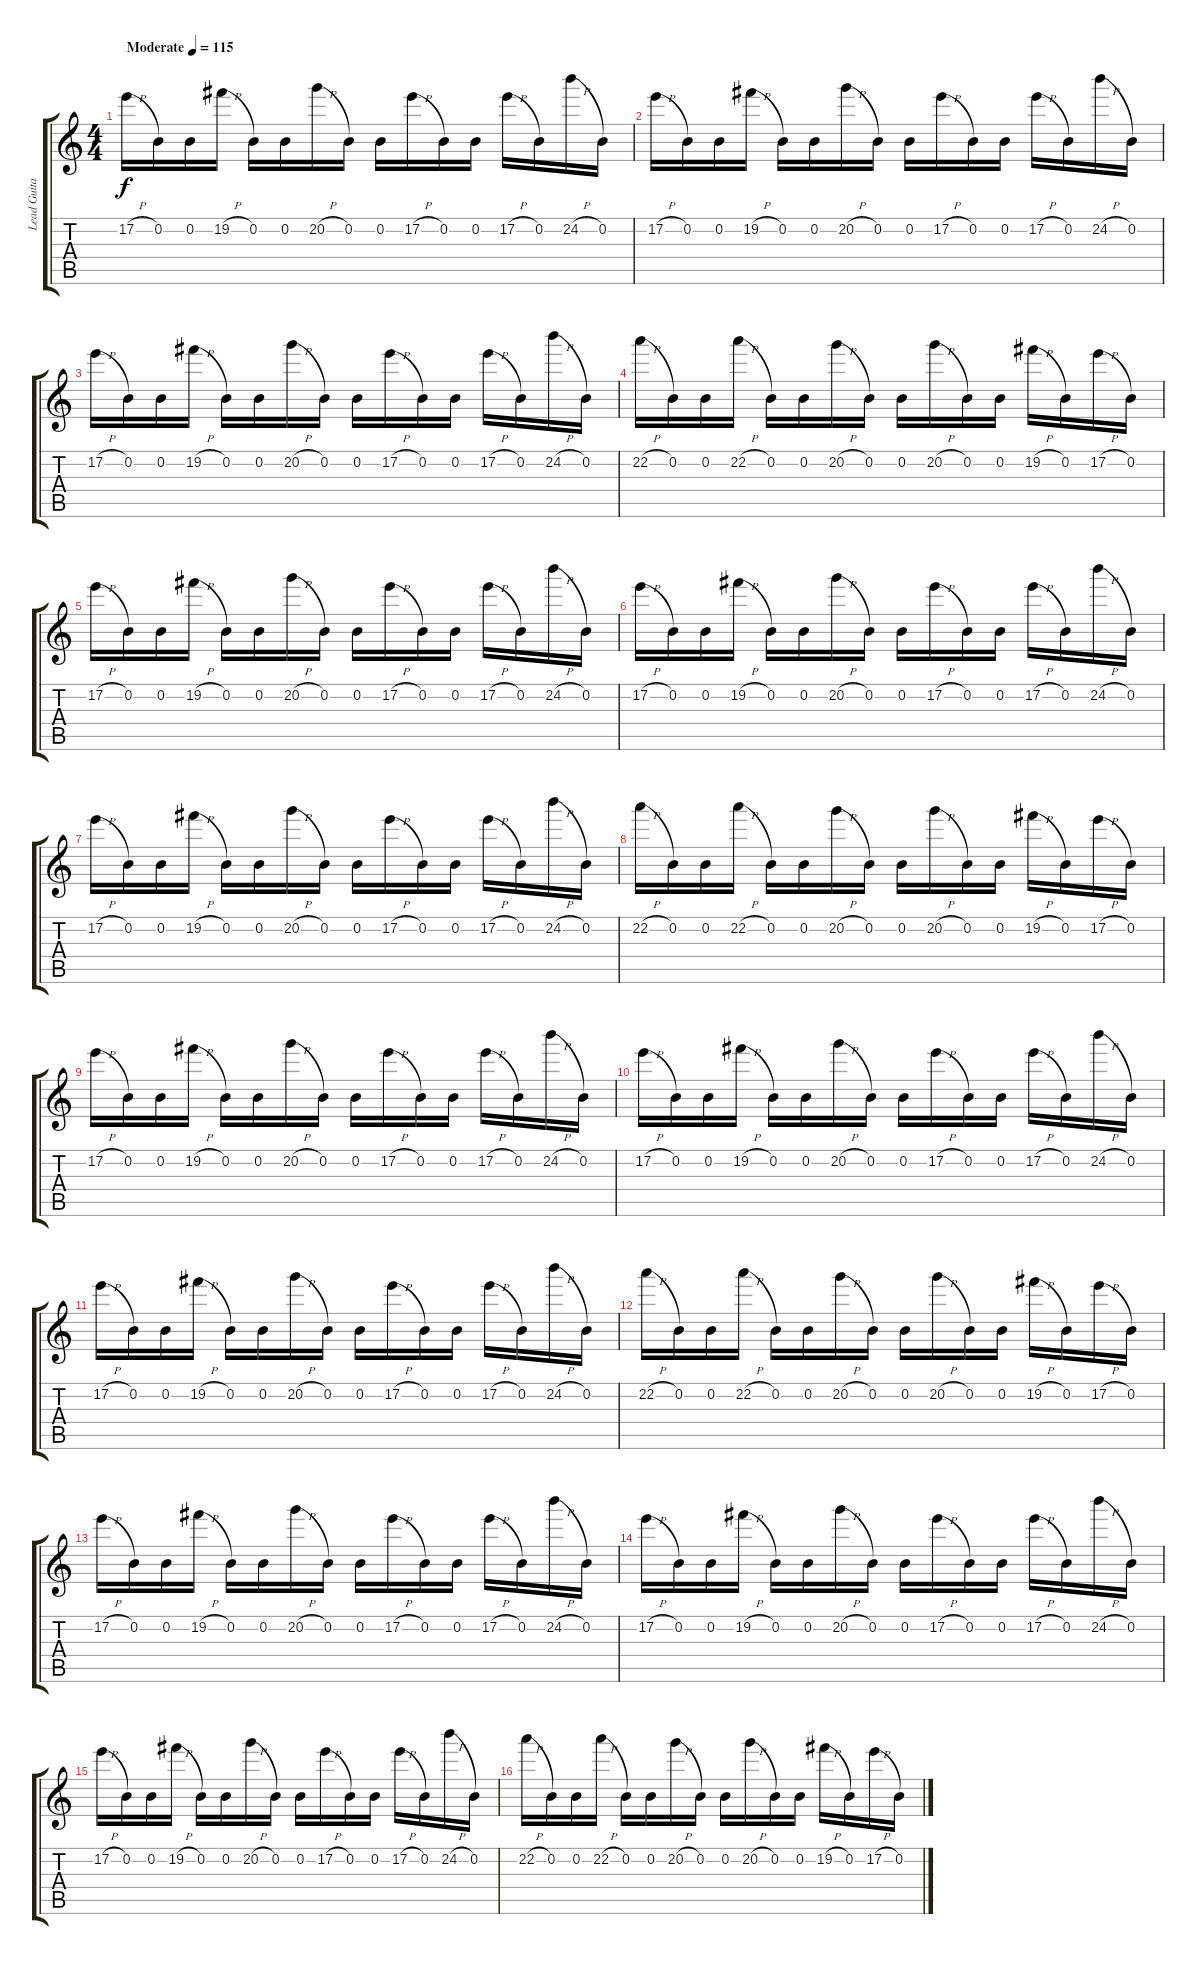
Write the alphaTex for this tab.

\track ("Lead Guitar" "Lead Guita") {instrument distortionguitar}
\staff {score tabs}
\tuning (E4 B3 G3 D3 A2 D2) {hide}
\ts (4 4)
\tempo (115 "Moderate")
\clef g2
\ks c
17.2{h}.16{dy f instrument distortionguitar} 0.2.16 0.2.16 19.2{h}.16 0.2.16 0.2.16 20.2{h}.16 0.2.16 0.2.16 17.2{h}.16 0.2.16 0.2.16 17.2{h}.16 0.2.16 24.2{h}.16 0.2.16 |
17.2{h}.16 0.2.16 0.2.16 19.2{h}.16 0.2.16 0.2.16 20.2{h}.16 0.2.16 0.2.16 17.2{h}.16 0.2.16 0.2.16 17.2{h}.16 0.2.16 24.2{h}.16 0.2.16 |
17.2{h}.16 0.2.16 0.2.16 19.2{h}.16 0.2.16 0.2.16 20.2{h}.16 0.2.16 0.2.16 17.2{h}.16 0.2.16 0.2.16 17.2{h}.16 0.2.16 24.2{h}.16 0.2.16 |
22.2{h}.16 0.2.16 0.2.16 22.2{h}.16 0.2.16 0.2.16 20.2{h}.16 0.2.16 0.2.16 20.2{h}.16 0.2.16 0.2.16 19.2{h}.16 0.2.16 17.2{h}.16 0.2.16 |
17.2{h}.16 0.2.16 0.2.16 19.2{h}.16 0.2.16 0.2.16 20.2{h}.16 0.2.16 0.2.16 17.2{h}.16 0.2.16 0.2.16 17.2{h}.16 0.2.16 24.2{h}.16 0.2.16 |
17.2{h}.16 0.2.16 0.2.16 19.2{h}.16 0.2.16 0.2.16 20.2{h}.16 0.2.16 0.2.16 17.2{h}.16 0.2.16 0.2.16 17.2{h}.16 0.2.16 24.2{h}.16 0.2.16 |
17.2{h}.16 0.2.16 0.2.16 19.2{h}.16 0.2.16 0.2.16 20.2{h}.16 0.2.16 0.2.16 17.2{h}.16 0.2.16 0.2.16 17.2{h}.16 0.2.16 24.2{h}.16 0.2.16 |
22.2{h}.16 0.2.16 0.2.16 22.2{h}.16 0.2.16 0.2.16 20.2{h}.16 0.2.16 0.2.16 20.2{h}.16 0.2.16 0.2.16 19.2{h}.16 0.2.16 17.2{h}.16 0.2.16 |
17.2{h}.16 0.2.16 0.2.16 19.2{h}.16 0.2.16 0.2.16 20.2{h}.16 0.2.16 0.2.16 17.2{h}.16 0.2.16 0.2.16 17.2{h}.16 0.2.16 24.2{h}.16 0.2.16 |
17.2{h}.16 0.2.16 0.2.16 19.2{h}.16 0.2.16 0.2.16 20.2{h}.16 0.2.16 0.2.16 17.2{h}.16 0.2.16 0.2.16 17.2{h}.16 0.2.16 24.2{h}.16 0.2.16 |
17.2{h}.16 0.2.16 0.2.16 19.2{h}.16 0.2.16 0.2.16 20.2{h}.16 0.2.16 0.2.16 17.2{h}.16 0.2.16 0.2.16 17.2{h}.16 0.2.16 24.2{h}.16 0.2.16 |
22.2{h}.16 0.2.16 0.2.16 22.2{h}.16 0.2.16 0.2.16 20.2{h}.16 0.2.16 0.2.16 20.2{h}.16 0.2.16 0.2.16 19.2{h}.16 0.2.16 17.2{h}.16 0.2.16 |
17.2{h}.16 0.2.16 0.2.16 19.2{h}.16 0.2.16 0.2.16 20.2{h}.16 0.2.16 0.2.16 17.2{h}.16 0.2.16 0.2.16 17.2{h}.16 0.2.16 24.2{h}.16 0.2.16 |
17.2{h}.16 0.2.16 0.2.16 19.2{h}.16 0.2.16 0.2.16 20.2{h}.16 0.2.16 0.2.16 17.2{h}.16 0.2.16 0.2.16 17.2{h}.16 0.2.16 24.2{h}.16 0.2.16 |
17.2{h}.16 0.2.16 0.2.16 19.2{h}.16 0.2.16 0.2.16 20.2{h}.16 0.2.16 0.2.16 17.2{h}.16 0.2.16 0.2.16 17.2{h}.16 0.2.16 24.2{h}.16 0.2.16 |
22.2{h}.16 0.2.16 0.2.16 22.2{h}.16 0.2.16 0.2.16 20.2{h}.16 0.2.16 0.2.16 20.2{h}.16 0.2.16 0.2.16 19.2{h}.16 0.2.16 17.2{h}.16 0.2.16
